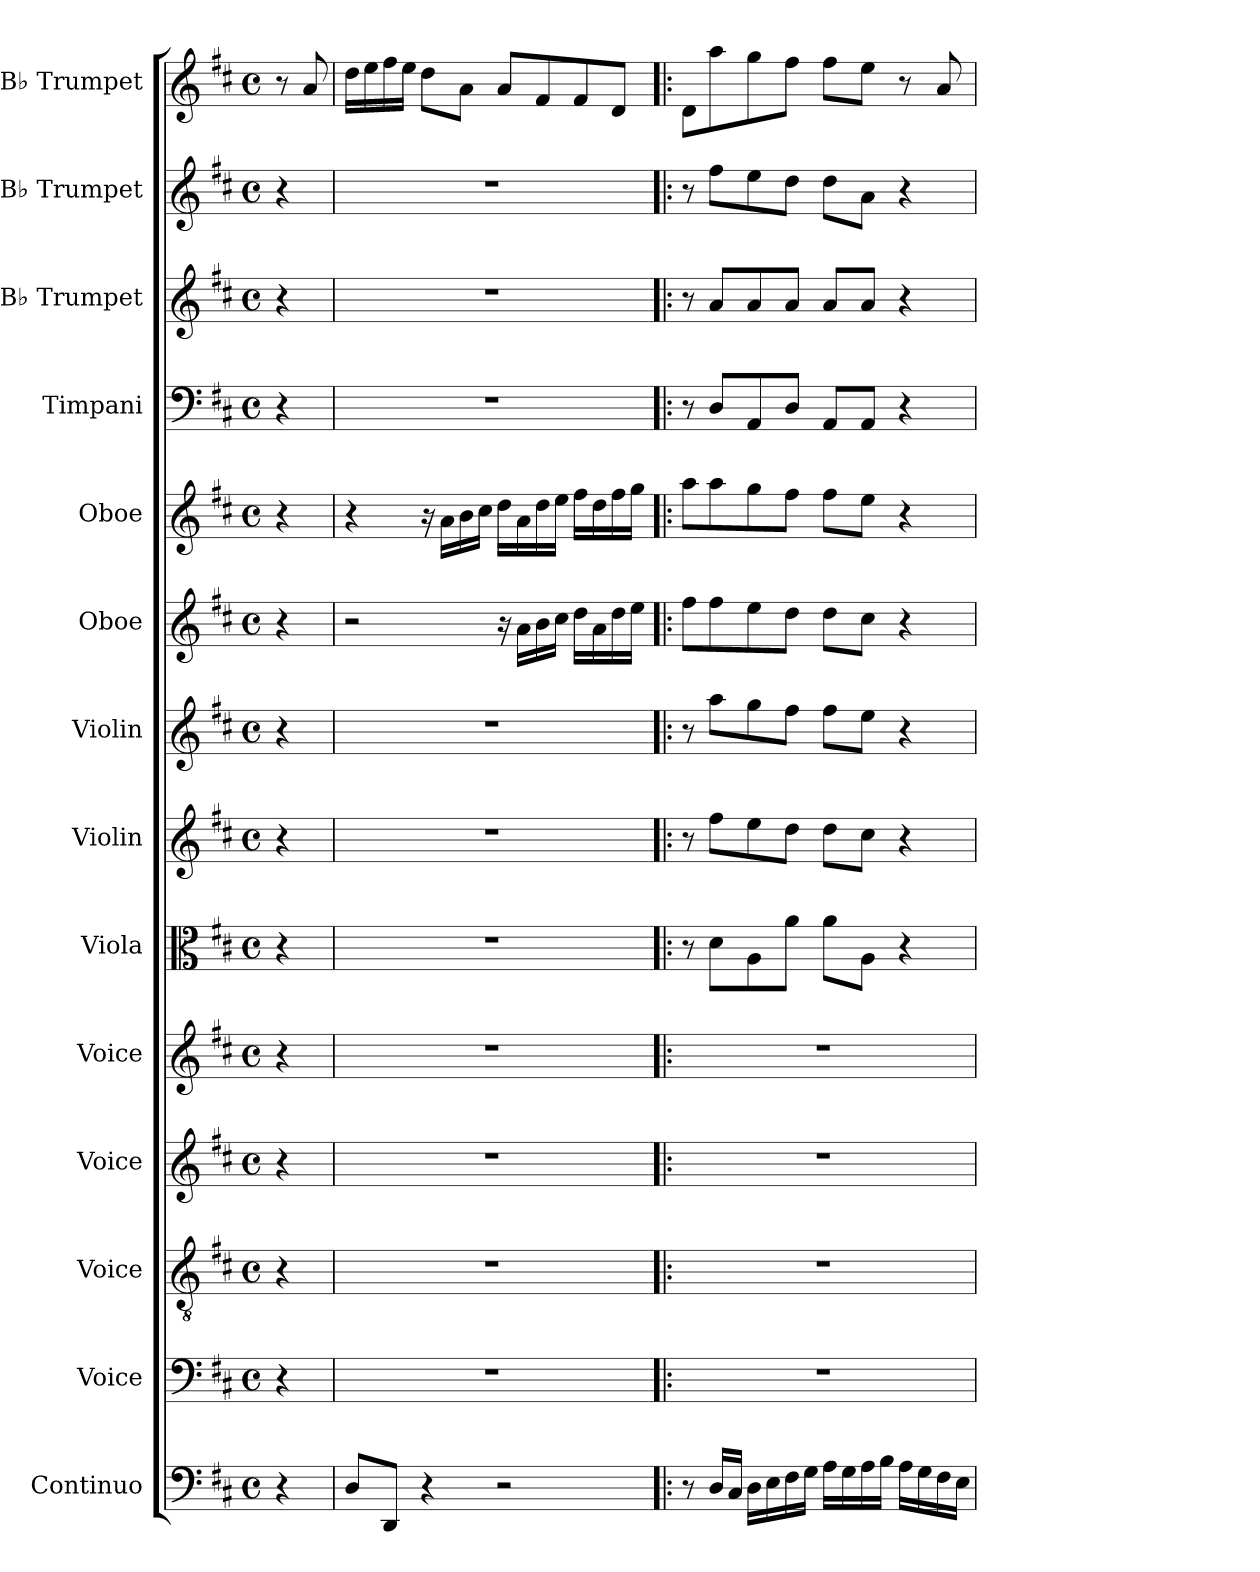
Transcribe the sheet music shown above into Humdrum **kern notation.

**kern	**kern	**kern	**kern	**kern	**kern	**kern	**kern	**kern	**kern	**kern	**kern	**kern	**kern
*part14	*part13	*part12	*part11	*part10	*part9	*part8	*part7	*part6	*part5	*part4	*part3	*part2	*part1
*staff14	*staff13	*staff12	*staff11	*staff10	*staff9	*staff8	*staff7	*staff6	*staff5	*staff4	*staff3	*staff2	*staff1
*I"Continuo	*I"Voice	*I"Voice	*I"Voice	*I"Voice	*I"Viola	*I"Violin	*I"Violin	*I"Oboe	*I"Oboe	*I"Timpani	*I"B♭ Trumpet	*I"B♭ Trumpet	*I"B♭ Trumpet
*I'Cont.	*I'V	*I'V	*I'V	*I'V	*I'Vla.	*I'Vln.	*I'Vln.	*I'Ob.	*I'Ob.	*I'Timp.	*I'B♭ Tpt.	*I'B♭ Tpt.	*I'B♭ Tpt.
*clefF4	*clefF4	*clefGv2	*clefG2	*clefG2	*clefC3	*clefG2	*clefG2	*clefG2	*clefG2	*clefF4	*clefG2	*clefG2	*clefG2
*k[f#c#]	*k[f#c#]	*k[f#c#]	*k[f#c#]	*k[f#c#]	*k[f#c#]	*k[f#c#]	*k[f#c#]	*k[f#c#]	*k[f#c#]	*k[f#c#]	*k[f#c#]	*k[f#c#]	*k[f#c#]
*M4/4	*M4/4	*M4/4	*M4/4	*M4/4	*M4/4	*M4/4	*M4/4	*M4/4	*M4/4	*M4/4	*M4/4	*M4/4	*M4/4
*met(c)	*met(c)	*met(c)	*met(c)	*met(c)	*met(c)	*met(c)	*met(c)	*met(c)	*met(c)	*met(c)	*met(c)	*met(c)	*met(c)
=	=	=	=	=	=	=	=	=	=	=	=	=	=
4r	4r	4r	4r	4r	4r	4r	4r	4r	4r	4r	4r	4r	8r
.	.	.	.	.	.	.	.	.	.	.	.	.	8a
=2	=2	=2	=2	=2	=2	=2	=2	=2	=2	=2	=2	=2	=2
8DL	1r	1r	1r	1r	1r	1r	1r	2r	4r	1r	1r	1r	16ddLL
.	.	.	.	.	.	.	.	.	.	.	.	.	16ee
8DDJ	.	.	.	.	.	.	.	.	.	.	.	.	16ff#
.	.	.	.	.	.	.	.	.	.	.	.	.	16eeJJ
4r	.	.	.	.	.	.	.	.	16r	.	.	.	8ddL
.	.	.	.	.	.	.	.	.	16aLL	.	.	.	.
.	.	.	.	.	.	.	.	.	16b	.	.	.	8aJ
.	.	.	.	.	.	.	.	.	16cc#JJ	.	.	.	.
2r	.	.	.	.	.	.	.	16r	16ddLL	.	.	.	8aL
.	.	.	.	.	.	.	.	16aLL	16a	.	.	.	.
.	.	.	.	.	.	.	.	16b	16dd	.	.	.	8f#
.	.	.	.	.	.	.	.	16cc#JJ	16eeJJ	.	.	.	.
.	.	.	.	.	.	.	.	16ddLL	16ff#LL	.	.	.	8f#
.	.	.	.	.	.	.	.	16a	16dd	.	.	.	.
.	.	.	.	.	.	.	.	16dd	16ff#	.	.	.	8dJ
.	.	.	.	.	.	.	.	16eeJJ	16ggJJ	.	.	.	.
=3!|:	=3!|:	=3!|:	=3!|:	=3!|:	=3!|:	=3!|:	=3!|:	=3!|:	=3!|:	=3!|:	=3!|:	=3!|:	=3!|:
8r	1r	1r	1r	1r	8r	8r	8r	8ff#L	8aaL	8r	8r	8r	8dL
16DLL	.	.	.	.	8dL	8ff#L	8aaL	8ff#	8aa	8DL	8aL	8ff#L	8aa
16C#JJ	.	.	.	.	.	.	.	.	.	.	.	.	.
16DLL	.	.	.	.	8A	8ee	8gg	8ee	8gg	8AA	8a	8ee	8gg
16E	.	.	.	.	.	.	.	.	.	.	.	.	.
16F#	.	.	.	.	8aJ	8ddJ	8ff#J	8ddJ	8ff#J	8DJ	8aJ	8ddJ	8ff#J
16GJJ	.	.	.	.	.	.	.	.	.	.	.	.	.
16ALL	.	.	.	.	8aL	8ddL	8ff#L	8ddL	8ff#L	8AAL	8aL	8ddL	8ff#L
16G	.	.	.	.	.	.	.	.	.	.	.	.	.
16A	.	.	.	.	8AJ	8cc#J	8eeJ	8cc#J	8eeJ	8AAJ	8aJ	8aJ	8eeJ
16BJJ	.	.	.	.	.	.	.	.	.	.	.	.	.
16ALL	.	.	.	.	4r	4r	4r	4r	4r	4r	4r	4r	8r
16G	.	.	.	.	.	.	.	.	.	.	.	.	.
16F#	.	.	.	.	.	.	.	.	.	.	.	.	8a
16EJJ	.	.	.	.	.	.	.	.	.	.	.	.	.
=	=	=	=	=	=	=	=	=	=	=	=	=	=
*-	*-	*-	*-	*-	*-	*-	*-	*-	*-	*-	*-	*-	*-
